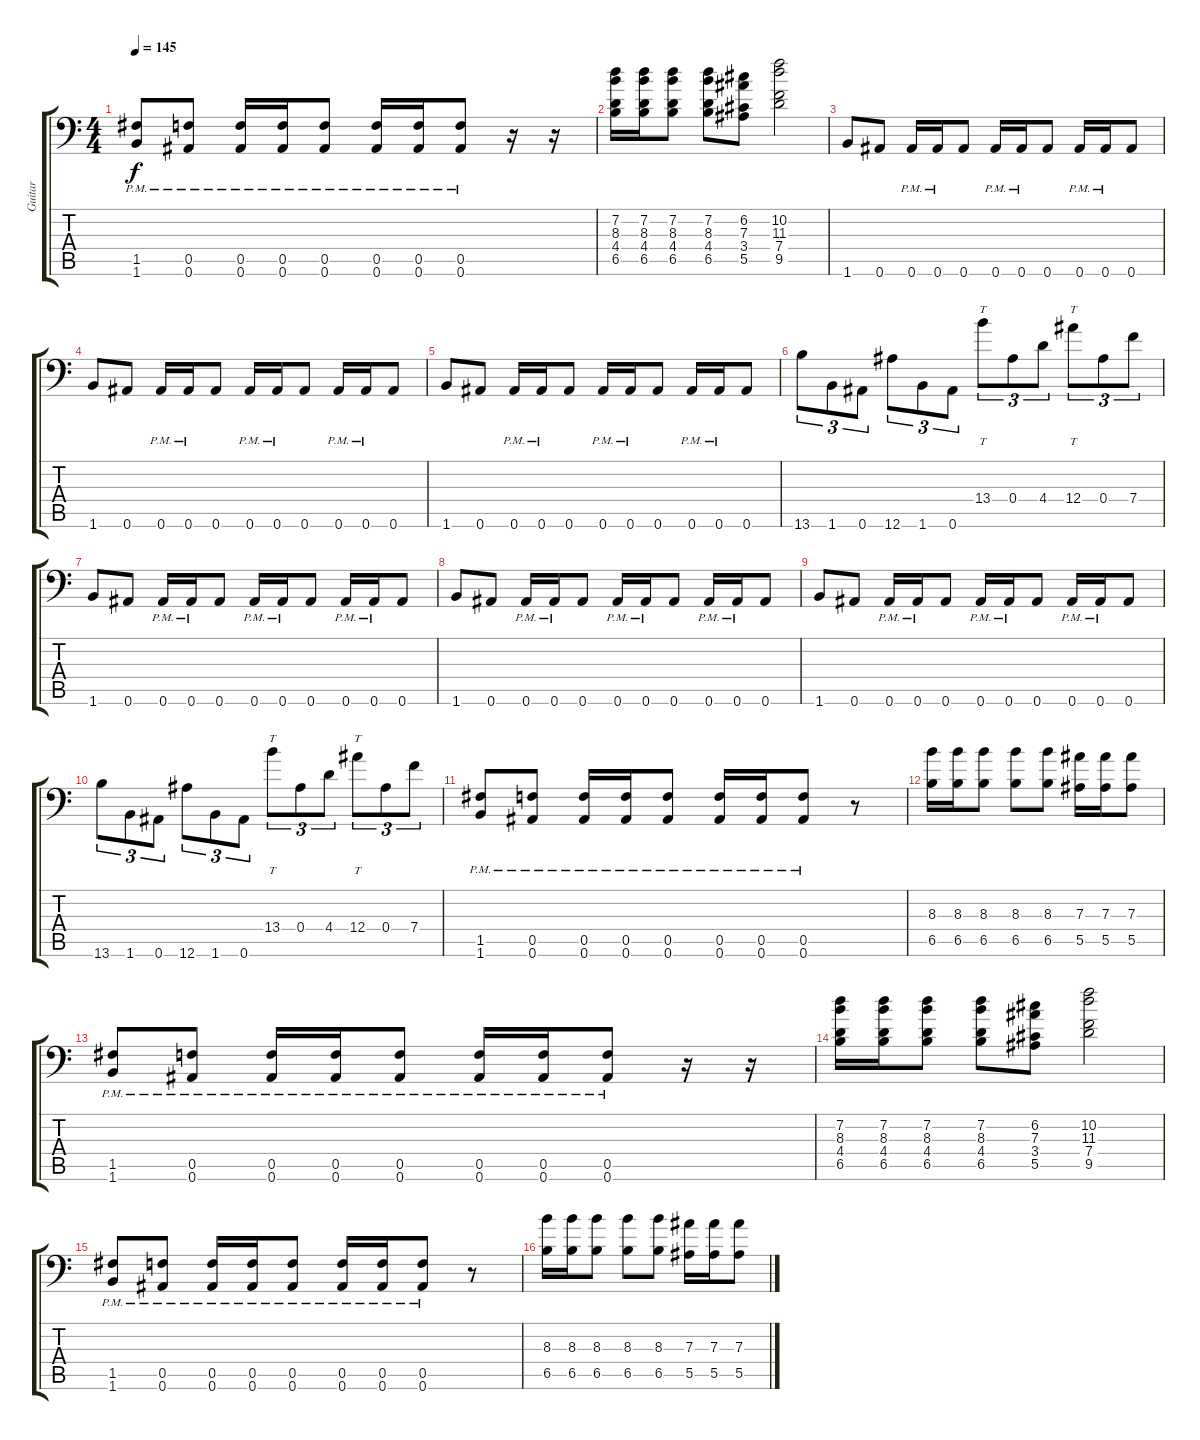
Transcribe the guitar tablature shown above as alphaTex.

\track ("Guitar" "Guitar") {instrument distortionguitar}
\staff {score tabs}
\tuning (C4 G3 Eb3 Bb2 F2 Bb1) {hide}
\ts (4 4)
\tempo 145
\clef f4
\ks c
(1.5{pm} 1.6{pm}).8{dy f} (0.5{pm} 0.6{pm}).8 (0.5{pm} 0.6{pm}).16 (0.5{pm} 0.6{pm}).16 (0.5{pm} 0.6{pm}).8 (0.5{pm} 0.6{pm}).16 (0.5{pm} 0.6{pm}).16 (0.5{pm} 0.6{pm}).8 r.16 r.16 |
(7.2 8.3 4.4 6.5).16 (7.2 8.3 4.4 6.5).16 (7.2 8.3 4.4 6.5).8 (7.2 8.3 4.4 6.5).8 (6.2 7.3 3.4 5.5).8 (10.2 11.3 7.4 9.5).2 |
1.6.8 0.6.8 0.6{pm}.16 0.6{pm}.16 0.6.8 0.6{pm}.16 0.6{pm}.16 0.6.8 0.6{pm}.16 0.6{pm}.16 0.6.8 |
1.6.8 0.6.8 0.6{pm}.16 0.6{pm}.16 0.6.8 0.6{pm}.16 0.6{pm}.16 0.6.8 0.6{pm}.16 0.6{pm}.16 0.6.8 |
1.6.8 0.6.8 0.6{pm}.16 0.6{pm}.16 0.6.8 0.6{pm}.16 0.6{pm}.16 0.6.8 0.6{pm}.16 0.6{pm}.16 0.6.8 |
13.6.8{tu (3 2)} 1.6.8{tu (3 2)} 0.6.8{tu (3 2)} 12.6.8{tu (3 2)} 1.6.8{tu (3 2)} 0.6.8{tu (3 2)} 13.4.8{tt tu (3 2)} 0.4.8{tu (3 2)} 4.4.8{tu (3 2)} 12.4.8{tt tu (3 2)} 0.4.8{tu (3 2)} 7.4.8{tu (3 2)} |
1.6.8 0.6.8 0.6{pm}.16 0.6{pm}.16 0.6.8 0.6{pm}.16 0.6{pm}.16 0.6.8 0.6{pm}.16 0.6{pm}.16 0.6.8 |
1.6.8 0.6.8 0.6{pm}.16 0.6{pm}.16 0.6.8 0.6{pm}.16 0.6{pm}.16 0.6.8 0.6{pm}.16 0.6{pm}.16 0.6.8 |
1.6.8 0.6.8 0.6{pm}.16 0.6{pm}.16 0.6.8 0.6{pm}.16 0.6{pm}.16 0.6.8 0.6{pm}.16 0.6{pm}.16 0.6.8 |
13.6.8{tu (3 2)} 1.6.8{tu (3 2)} 0.6.8{tu (3 2)} 12.6.8{tu (3 2)} 1.6.8{tu (3 2)} 0.6.8{tu (3 2)} 13.4.8{tt tu (3 2)} 0.4.8{tu (3 2)} 4.4.8{tu (3 2)} 12.4.8{tt tu (3 2)} 0.4.8{tu (3 2)} 7.4.8{tu (3 2)} |
(1.5{pm} 1.6{pm}).8 (0.5{pm} 0.6{pm}).8 (0.5{pm} 0.6{pm}).16 (0.5{pm} 0.6{pm}).16 (0.5{pm} 0.6{pm}).8 (0.5{pm} 0.6{pm}).16 (0.5{pm} 0.6{pm}).16 (0.5{pm} 0.6{pm}).8 r.8 |
(8.3 6.5).16 (8.3 6.5).16 (8.3 6.5).8 (8.3 6.5).8 (8.3 6.5).8 (7.3 5.5).16 (7.3 5.5).16 (7.3 5.5).8 |
(1.5{pm} 1.6{pm}).8 (0.5{pm} 0.6{pm}).8 (0.5{pm} 0.6{pm}).16 (0.5{pm} 0.6{pm}).16 (0.5{pm} 0.6{pm}).8 (0.5{pm} 0.6{pm}).16 (0.5{pm} 0.6{pm}).16 (0.5{pm} 0.6{pm}).8 r.16 r.16 |
(7.2 8.3 4.4 6.5).16 (7.2 8.3 4.4 6.5).16 (7.2 8.3 4.4 6.5).8 (7.2 8.3 4.4 6.5).8 (6.2 7.3 3.4 5.5).8 (10.2 11.3 7.4 9.5).2 |
(1.5{pm} 1.6{pm}).8 (0.5{pm} 0.6{pm}).8 (0.5{pm} 0.6{pm}).16 (0.5{pm} 0.6{pm}).16 (0.5{pm} 0.6{pm}).8 (0.5{pm} 0.6{pm}).16 (0.5{pm} 0.6{pm}).16 (0.5{pm} 0.6{pm}).8 r.8 |
(8.3 6.5).16 (8.3 6.5).16 (8.3 6.5).8 (8.3 6.5).8 (8.3 6.5).8 (7.3 5.5).16 (7.3 5.5).16 (7.3 5.5).8
